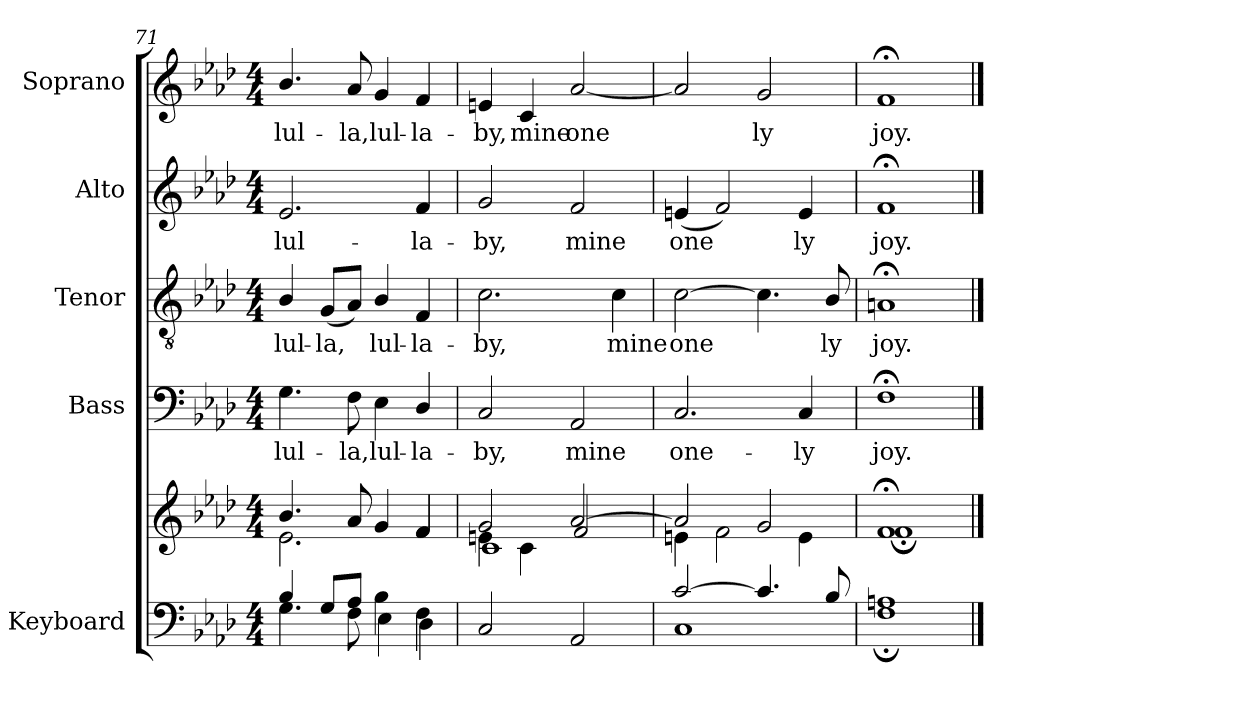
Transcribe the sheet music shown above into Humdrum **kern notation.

**kern	**kern	**kern	**text	**kern	**text	**kern	**text	**kern	**text
*part5	*part5	*part4	*part4	*part3	*part3	*part2	*part2	*part1	*part1
*staff6	*staff5	*staff4	*staff4	*staff3	*staff3	*staff2	*staff2	*staff1	*staff1
*I"Keyboard	*	*I"Bass	*	*I"Tenor	*	*I"Alto	*	*I"Soprano	*
*	*	*I'B.	*	*I'T	*	*I'A.	*	*I'S.	*
*clefF4	*clefG2	*clefF4	*	*clefGv2	*	*clefG2	*	*clefG2	*
*k[b-e-a-d-]	*k[b-e-a-d-]	*k[b-e-a-d-]	*	*k[b-e-a-d-]	*	*k[b-e-a-d-]	*	*k[b-e-a-d-]	*
*A-:	*A-:	*A-:	*	*A-:	*	*A-:	*	*A-:	*
*M4/4	*M4/4	*M4/4	*	*M4/4	*	*M4/4	*	*M4/4	*
=71	=71	=71	=71	=71	=71	=71	=71	=71	=71
*^	*^	*	*	*	*	*	*	*	*
!	!	!	!	!	!LO:LY:b	!	!LO:LY:b	!	!LO:LY:b	!	!LO:LY:b
4B-/	4.G\	4.b-/	2.e-\	4.G\	lul-	4B-/	lul-	2.e-/	lul-	4.b-/	lul-
!	!	!	!	!	!	!	!LO:LY:b	!	!	!	!
8G/L	.	.	.	.	.	(<8G/L	-la,	.	.	.	.
!	!	!	!	!	!LO:LY:b	!	!	!	!	!	!LO:LY:b
8A-/J	8F\	8a-/	.	8F\	-la,	8A-/J)	.	.	.	8a-/	-la,
!	!	!	!	!	!LO:LY:b	!	!LO:LY:b	!	!	!	!LO:LY:b
4B-\	4E-\	4g/	.	4E-\	lul-	4B-/	lul-	.	.	4g/	lul-
!	!	!	!	!	!LO:LY:b	!	!LO:LY:b	!	!LO:LY:b	!	!LO:LY:b
4F\	4D-\	4f/	4f/	4D-/	-la-	4F/	-la-	4f/	-la-	4f/	-la-
=72	=72	=72	=72	=72	=72	=72	=72	=72	=72	=72	=72
*	*	*	*^	*	*	*	*	*	*	*	*
!	!	!	!	!	!	!LO:LY:b	!	!LO:LY:b	!	!LO:LY:b	!	!LO:LY:b
*v	*v	*	*	*	*	*	*	*	*	*	*	*
2C/	4en\	2g/	1c	2C/	-by,	2.c\	-by,	2g/	-by,	4en/	-by,
!	!	!	!	!	!	!	!	!	!	!	!LO:LY:b
.	4c\	.	.	.	.	.	.	.	.	4c/	mine
!	!	!	!	!	!LO:LY:b	!	!	!	!LO:LY:b	!	!LO:LY:b
2AA-/	[>2a-/	2f/	.	2AA-/	mine	.	.	2f/	mine	[2a-/	one­
!	!	!	!	!	!	!	!LO:LY:b	!	!	!	!
.	.	.	.	.	.	4c\	mine	.	.	.	.
*	*	*v	*v	*	*	*	*	*	*	*	*
=73	=73	=73	=73	=73	=73	=73	=73	=73	=73	=73
*^	*	*	*	*	*	*	*	*	*	*
!	!	!	!	!	!LO:LY:b	!	!LO:LY:b	!	!LO:LY:b	!	!
[>2c/	1C	2a-/]	4en\	2.C/	one-	[2c\	one­	(<4en/	one­	2a-/]	.
.	.	.	2f\	.	.	.	.	2f/)	.	.	.
!	!	!	!	!	!	!	!	!	!	!	!LO:LY:b
4.c/]	.	2g/	.	.	.	4.c\]	.	.	.	2g/	ly
!	!	!	!	!	!LO:LY:b	!	!	!	!LO:LY:b	!	!
.	.	.	4e\	4C/	-ly	.	.	4e/	ly	.	.
!	!	!	!	!	!	!	!LO:LY:b	!	!	!	!
8B-/	.	.	.	.	.	8B-/	ly	.	.	.	.
=74	=74	=74	=74	=74	=74	=74	=74	=74	=74	=74	=74
!	!	!	!	!	!LO:LY:b	!	!LO:LY:b	!	!LO:LY:b	!	!LO:LY:b
1An	1F;	1f;<	1f;<	1F;<	joy.	1An;	joy.	1f;	joy.	1f;	joy.
*v	*v	*	*	*	*	*	*	*	*	*	*
*	*v	*v	*	*	*	*	*	*	*	*
==	==	==	==	==	==	==	==	==	==
*-	*-	*-	*-	*-	*-	*-	*-	*-	*-
